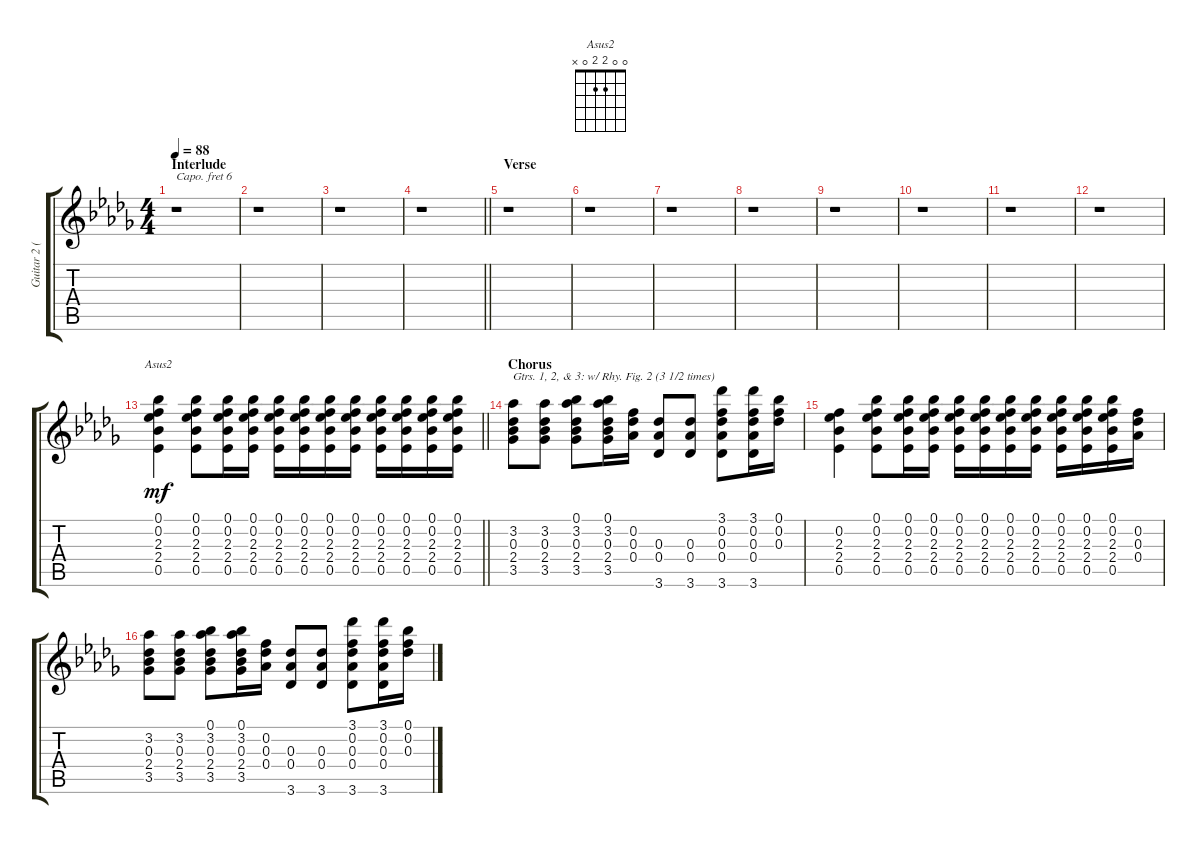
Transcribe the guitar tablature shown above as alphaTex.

\track ("Guitar 2 (acous.)" "Guitar 2 (") {instrument acousticguitarsteel}
\staff {score tabs}
\capo 6
\tuning (E4 B3 G3 D3 A2 E2) {hide}
\chord ("Asus2" 0 0 2 2 0 x)
\ts (4 4)
\section ("" "Interlude")
\tempo 88
\clef g2
\ks bbminor
r.1{dy mf} |
r.1 |
r.1 |
\barLineRight lightlight
r.1 |
\section ("" "Verse")
r.1 |
r.1 |
r.1 |
r.1 |
r.1 |
r.1 |
r.1 |
r.1 |
\barLineRight lightlight
(0.1 0.2 2.3 2.4 0.5).4{ch "Asus2"} (0.1 0.2 2.3 2.4 0.5).8 (0.1 0.2 2.3 2.4 0.5).16 (0.1 0.2 2.3 2.4 0.5).16 (0.1 0.2 2.3 2.4 0.5).16 (0.1 0.2 2.3 2.4 0.5).16 (0.1 0.2 2.3 2.4 0.5).16 (0.1 0.2 2.3 2.4 0.5).16 (0.1 0.2 2.3 2.4 0.5).16 (0.1 0.2 2.3 2.4 0.5).16 (0.1 0.2 2.3 2.4 0.5).16 (0.1 0.2 2.3 2.4 0.5).16 |
\section ("" "Chorus")
(3.2 0.3 2.4 3.5).8{txt "Gtrs. 1, 2, & 3: w/ Rhy. Fig. 2 (3 1/2 times)"} (3.2 0.3 2.4 3.5).8 (0.1 3.2 0.3 2.4 3.5).8 (0.1 3.2 0.3 2.4 3.5).16 (0.2 0.3 0.4).16 (0.3 0.4 3.6).8 (0.3 0.4 3.6).8 (3.1 0.2 0.3 0.4 3.6).8 (3.1 0.2 0.3 0.4 3.6).16 (0.1 0.2 0.3).16 |
(0.2 2.3 2.4 0.5).4 (0.1 0.2 2.3 2.4 0.5).8 (0.1 0.2 2.3 2.4 0.5).16 (0.1 0.2 2.3 2.4 0.5).16 (0.1 0.2 2.3 2.4 0.5).16 (0.1 0.2 2.3 2.4 0.5).16 (0.1 0.2 2.3 2.4 0.5).16 (0.1 0.2 2.3 2.4 0.5).16 (0.1 0.2 2.3 2.4 0.5).16 (0.1 0.2 2.3 2.4 0.5).16 (0.1 0.2 2.3 2.4 0.5).16 (0.2 0.3 0.4).16 |
(3.2 0.3 2.4 3.5).8 (3.2 0.3 2.4 3.5).8 (0.1 3.2 0.3 2.4 3.5).8 (0.1 3.2 0.3 2.4 3.5).16 (0.2 0.3 0.4).16 (0.3 0.4 3.6).8 (0.3 0.4 3.6).8 (3.1 0.2 0.3 0.4 3.6).8 (3.1 0.2 0.3 0.4 3.6).16 (0.1 0.2 0.3).16
